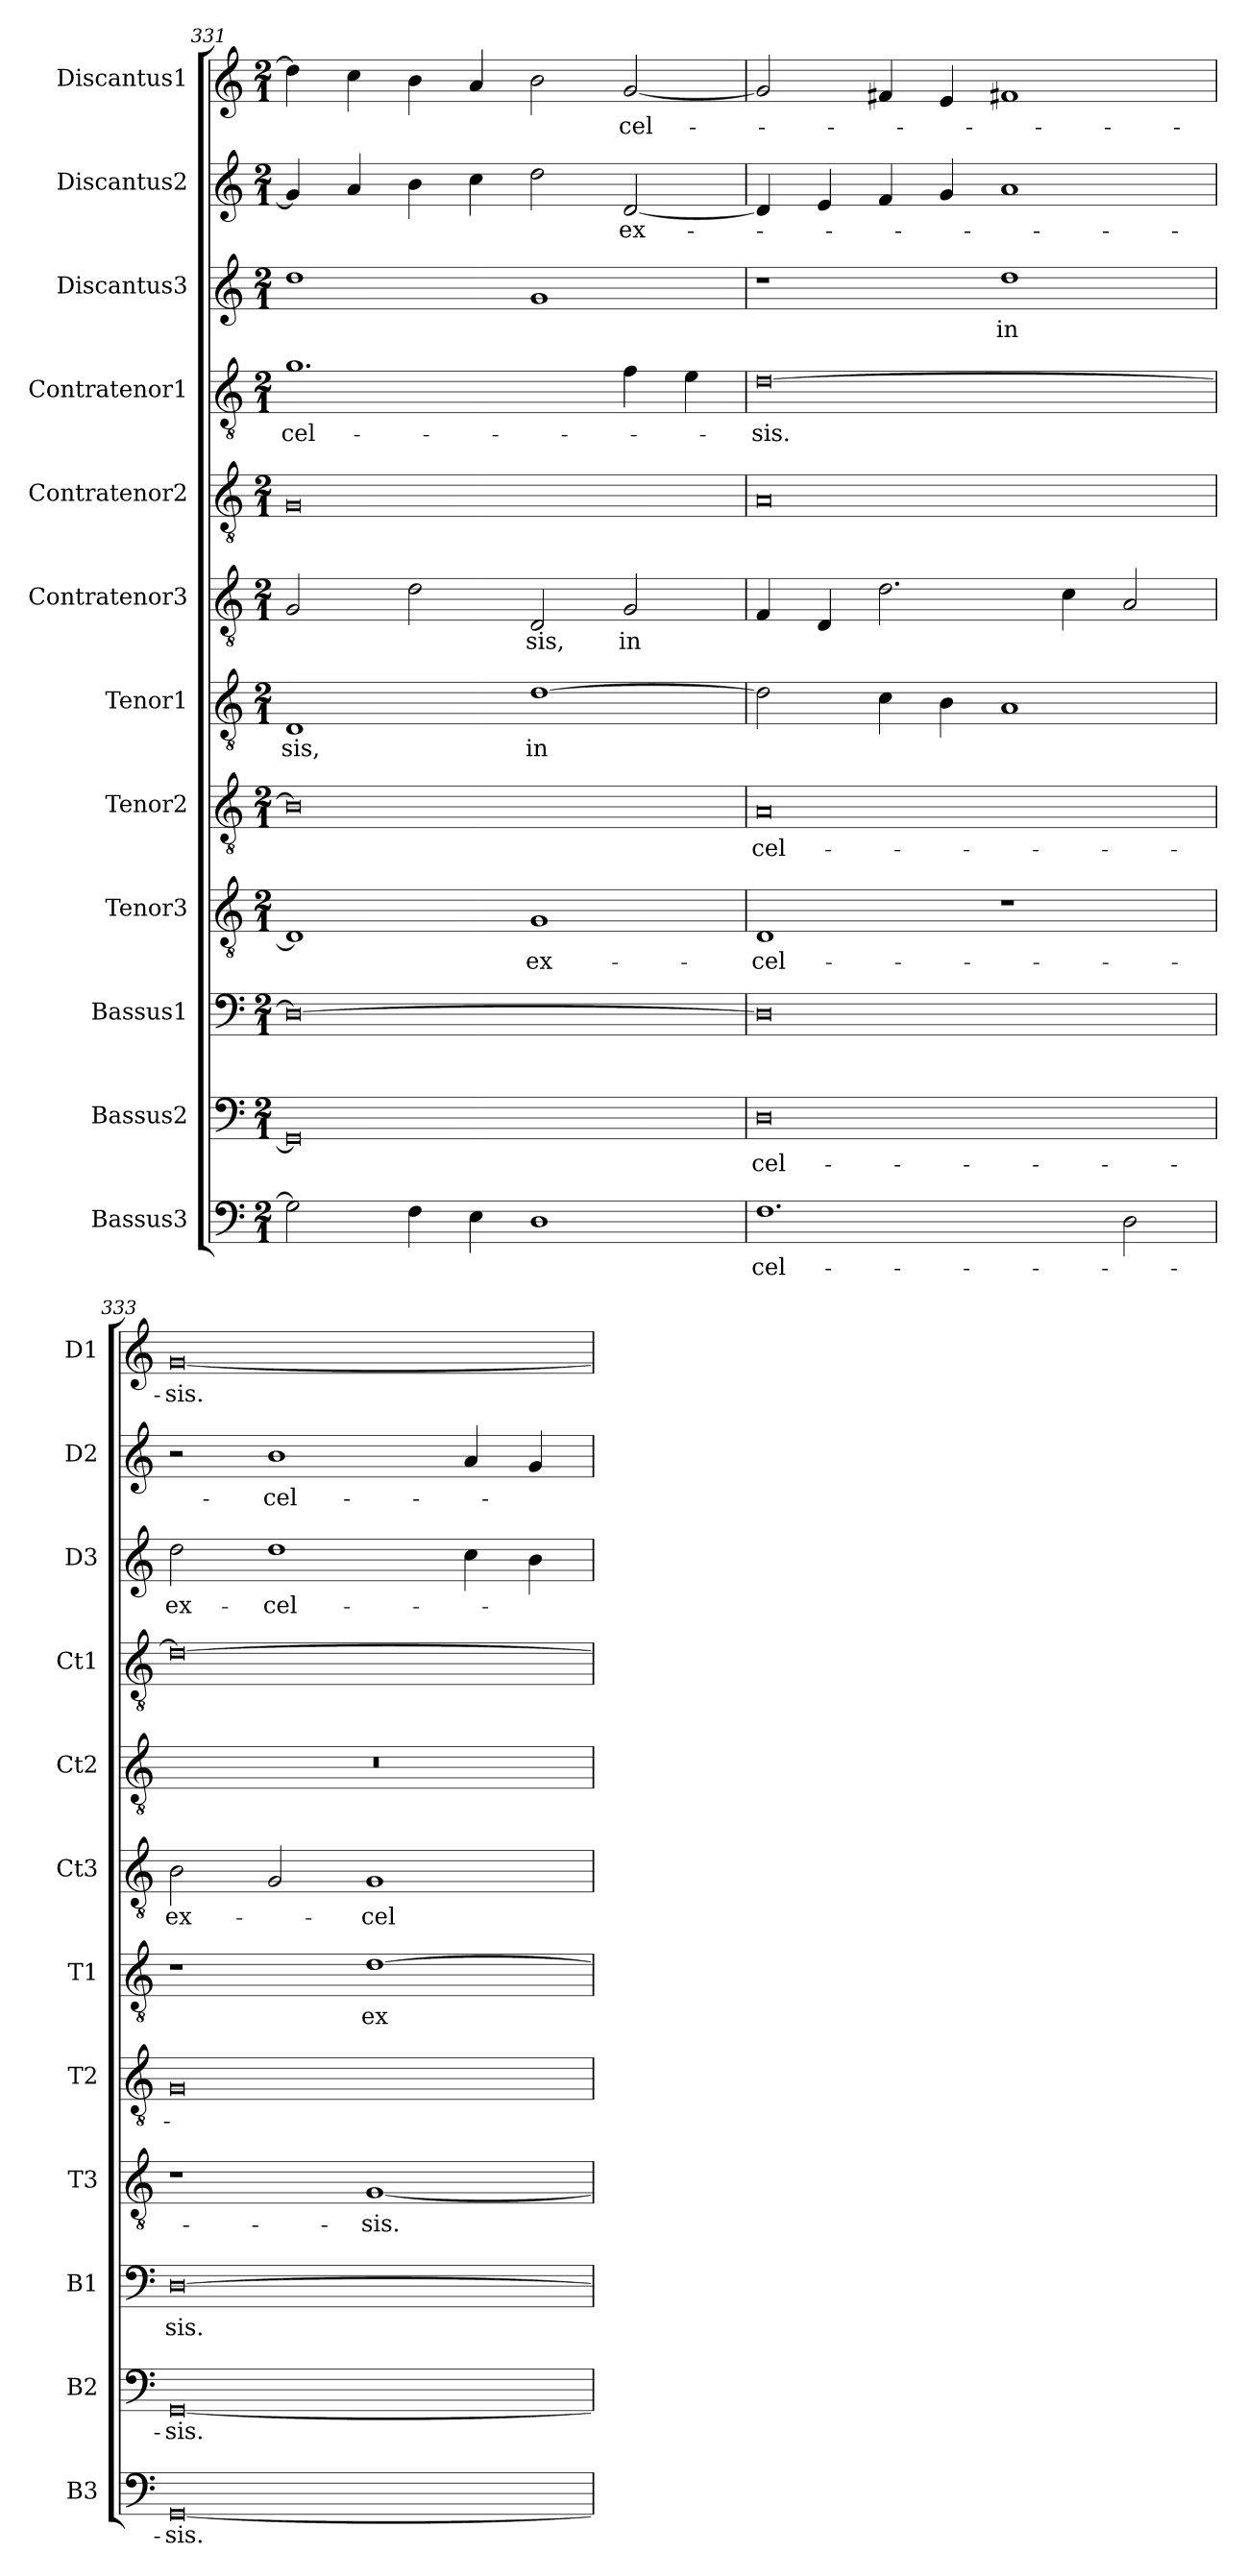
**kern	**text	**kern	**text	**kern	**text	**kern	**text	**kern	**text	**kern	**text	**kern	**text	**kern	**kern	**text	**kern	**text	**kern	**text	**kern	**text
*part12	*part12	*part11	*part11	*part10	*part10	*part9	*part9	*part8	*part8	*part7	*part7	*part6	*part6	*part5	*part4	*part4	*part3	*part3	*part2	*part2	*part1	*part1
*staff12	*staff12	*staff11	*staff11	*staff10	*staff10	*staff9	*staff9	*staff8	*staff8	*staff7	*staff7	*staff6	*staff6	*staff5	*staff4	*staff4	*staff3	*staff3	*staff2	*staff2	*staff1	*staff1
*I"Bassus3	*	*I"Bassus2	*	*I"Bassus1	*	*I"Tenor3	*	*I"Tenor2	*	*I"Tenor1	*	*I"Contratenor3	*	*I"Contratenor2	*I"Contratenor1	*	*I"Discantus3	*	*I"Discantus2	*	*I"Discantus1	*
*I'B3	*	*I'B2	*	*I'B1	*	*I'T3	*	*I'T2	*	*I'T1	*	*I'Ct3	*	*I'Ct2	*I'Ct1	*	*I'D3	*	*I'D2	*	*I'D1	*
*clefF4	*	*clefF4	*	*clefF4	*	*clefGv2	*	*clefGv2	*	*clefGv2	*	*clefGv2	*	*clefGv2	*clefGv2	*	*clefG2	*	*clefG2	*	*clefG2	*
*k[]	*	*k[]	*	*k[]	*	*k[]	*	*k[]	*	*k[]	*	*k[]	*	*k[]	*k[]	*	*k[]	*	*k[]	*	*k[]	*
*M2/1	*	*M2/1	*	*M2/1	*	*M2/1	*	*M2/1	*	*M2/1	*	*M2/1	*	*M2/1	*M2/1	*	*M2/1	*	*M2/1	*	*M2/1	*
=331	=331	=331	=331	=331	=331	=331	=331	=331	=331	=331	=331	=331	=331	=331	=331	=331	=331	=331	=331	=331	=331	=331
2G\]	.	0GG/]	.	0D\_	.	1D/]	.	0B\]	.	1D/	-sis,	2G/	.	0G/	1.g\	-cel-	1dd\	.	4g/]	.	4dd\]	.
.	.	.	.	.	.	.	.	.	.	.	.	.	.	.	.	.	.	.	4a/	.	4cc\	.
4F\	.	.	.	.	.	.	.	.	.	.	.	2d\	.	.	.	.	.	.	4b\	.	4b\	.
4E\	.	.	.	.	.	.	.	.	.	.	.	.	.	.	.	.	.	.	4cc\	.	4a/	.
1D\	.	.	.	.	.	1G/	ex-	.	.	[1d\	in	2D/	-sis,	.	.	.	1g/	.	2dd\	.	2b\	.
.	.	.	.	.	.	.	.	.	.	.	.	2G/	in	.	4f\	.	.	.	[2d/	ex-	[2g/	-cel-
.	.	.	.	.	.	.	.	.	.	.	.	.	.	.	4e\	.	.	.	.	.	.	.
=332	=332	=332	=332	=332	=332	=332	=332	=332	=332	=332	=332	=332	=332	=332	=332	=332	=332	=332	=332	=332	=332	=332
1.F\	-cel-	0D\	-cel-	0D\]	.	1D/	-cel-	0A/	-cel-	2d\]	.	4F/	.	0A/	[0d\	-sis.	1r	.	4d/]	.	2g/]	.
.	.	.	.	.	.	.	.	.	.	.	.	4D/	.	.	.	.	.	.	4e/	.	.	.
.	.	.	.	.	.	.	.	.	.	4c\	.	2.d\	.	.	.	.	.	.	4f/	.	4f#X/	.
.	.	.	.	.	.	.	.	.	.	4B\	.	.	.	.	.	.	.	.	4g/	.	4e/	.
.	.	.	.	.	.	1r	.	.	.	1A/	.	.	.	.	.	.	1dd\	in	1a/	.	1f#X/	.
.	.	.	.	.	.	.	.	.	.	.	.	4c\	.	.	.	.	.	.	.	.	.	.
2D\	.	.	.	.	.	.	.	.	.	.	.	2A/	.	.	.	.	.	.	.	.	.	.
=333	=333	=333	=333	=333	=333	=333	=333	=333	=333	=333	=333	=333	=333	=333	=333	=333	=333	=333	=333	=333	=333	=333
[0GG/	-sis.	[0GG/	-sis.	[0D\	-sis.	1r	.	0G/	.	1r	.	2B\	ex-	0r	0d\_	.	2dd\	ex-	2r	.	[0g/	-sis.
.	.	.	.	.	.	.	.	.	.	.	.	2G/	.	.	.	.	1dd\	-cel-	1b\	-cel-	.	.
.	.	.	.	.	.	[1G/	-sis.	.	.	[1d\	ex-	1G/	-cel-	.	.	.	.	.	.	.	.	.
.	.	.	.	.	.	.	.	.	.	.	.	.	.	.	.	.	4cc\	.	4a/	.	.	.
.	.	.	.	.	.	.	.	.	.	.	.	.	.	.	.	.	4b\	.	4g/	.	.	.
=	=	=	=	=	=	=	=	=	=	=	=	=	=	=	=	=	=	=	=	=	=	=
*-	*-	*-	*-	*-	*-	*-	*-	*-	*-	*-	*-	*-	*-	*-	*-	*-	*-	*-	*-	*-	*-	*-
